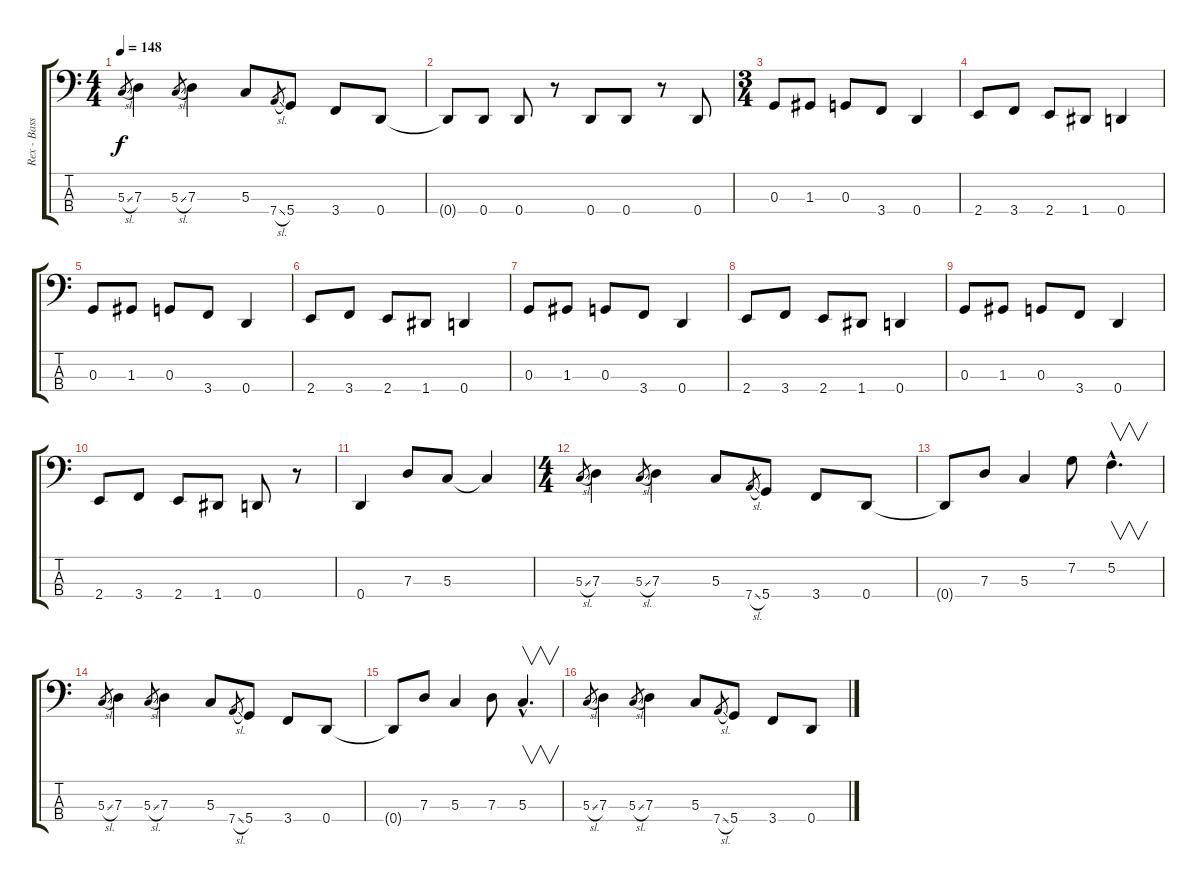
\track ("Rex - Bass" "Rex - Bass") {instrument electricbasspick}
\staff {score tabs}
\tuning (F2 C2 G1 D1) {hide}
\ts (4 4)
\tempo 148
\clef f4
\ks c
5.3{sl}.8{gr dy f} 7.3.4 5.3{sl}.8{gr} 7.3.4 5.3.8 7.4{sl}.8{gr} 5.4.8 3.4.8 0.4.8 |
0.4{t}.8 0.4.8 0.4.8 r.8 0.4.8 0.4.8 r.8 0.4.8 |
\ts (3 4)
0.3.8 1.3.8 0.3.8 3.4.8 0.4.4 |
2.4.8 3.4.8 2.4.8 1.4.8 0.4.4 |
0.3.8 1.3.8 0.3.8 3.4.8 0.4.4 |
2.4.8 3.4.8 2.4.8 1.4.8 0.4.4 |
0.3.8 1.3.8 0.3.8 3.4.8 0.4.4 |
2.4.8 3.4.8 2.4.8 1.4.8 0.4.4 |
0.3.8 1.3.8 0.3.8 3.4.8 0.4.4 |
2.4.8 3.4.8 2.4.8 1.4.8 0.4.8 r.8 |
0.4.4 7.3.8 5.3.8 5.3{t}.4 |
\ts (4 4)
5.3{sl}.8{gr} 7.3.4 5.3{sl}.8{gr} 7.3.4 5.3.8 7.4{sl}.8{gr} 5.4.8 3.4.8 0.4.8 |
0.4{t}.8 7.3.8 5.3.4 7.2.8 5.2{hac}.4{v d} |
5.3{sl}.8{gr} 7.3.4 5.3{sl}.8{gr} 7.3.4 5.3.8 7.4{sl}.8{gr} 5.4.8 3.4.8 0.4.8 |
0.4{t}.8 7.3.8 5.3.4 7.3.8 5.3{hac}.4{v d} |
5.3{sl}.8{gr} 7.3.4 5.3{sl}.8{gr} 7.3.4 5.3.8 7.4{sl}.8{gr} 5.4.8 3.4.8 0.4.8
